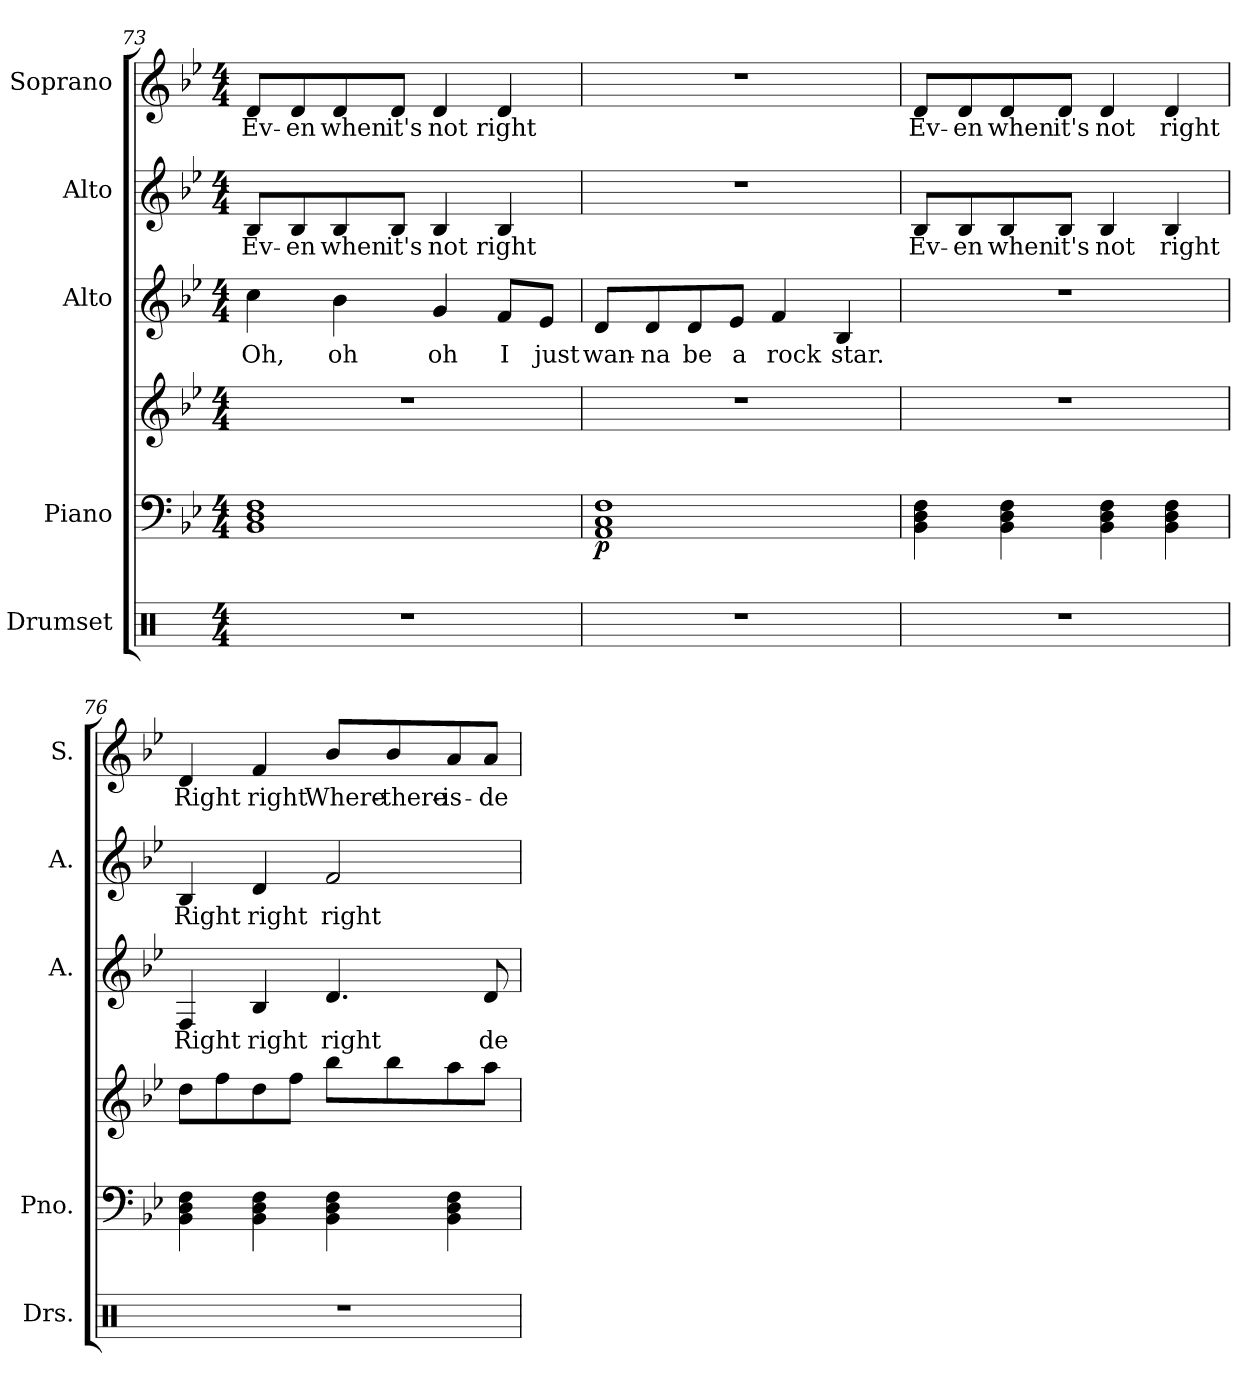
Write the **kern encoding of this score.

**kern	**kern	**kern	**dynam	**kern	**text	**kern	**text	**kern	**text
*part5	*part4	*part4	*part4	*part3	*part3	*part2	*part2	*part1	*part1
*staff6	*staff5	*staff4	*staff4/5	*staff3	*staff3	*staff2	*staff2	*staff1	*staff1
*I"Drumset	*I"Piano	*	*	*I"Alto	*	*I"Alto	*	*I"Soprano	*
*I'Drs.	*I'Pno.	*	*	*I'A.	*	*I'A.	*	*I'S.	*
*clefX	*clefF4	*clefG2	*	*clefG2	*	*clefG2	*	*clefG2	*
*k[]	*k[b-e-]	*k[b-e-]	*	*k[b-e-]	*	*k[b-e-]	*	*k[b-e-]	*
*M4/4	*M4/4	*M4/4	*	*M4/4	*	*M4/4	*	*M4/4	*
=73	=73	=73	=73	=73	=73	=73	=73	=73	=73
1r	1BB- 1D 1F	1r	.	4cc\	Oh,	8B-/L	Ev-	8d/L	Ev-
.	.	.	.	.	.	8B-/	-en	8d/	-en
.	.	.	.	4b-\	oh	8B-/	when	8d/	when
.	.	.	.	.	.	8B-/J	it's	8d/J	it's
.	.	.	.	4g/	oh	4B-/	not	4d/	not
.	.	.	.	8f/L	I	4B-/	right	4d/	right
.	.	.	.	8e-/J	just	.	.	.	.
=74	=74	=74	=74	=74	=74	=74	=74	=74	=74
!	!	!	!LO:DY:b=2	!	!	!	!	!	!
1r	1AA 1C 1F	1r	p	8d/L	wan-	1r	.	1r	.
.	.	.	.	8d/	-na	.	.	.	.
.	.	.	.	8d/	be	.	.	.	.
.	.	.	.	8e-/J	a	.	.	.	.
.	.	.	.	4f/	rock	.	.	.	.
.	.	.	.	4B-/	star.	.	.	.	.
!!LO:LB:g=z
=75	=75	=75	=75	=75	=75	=75	=75	=75	=75
1r	4BB-\ 4D\ 4F\	1r	.	1r	.	8B-/L	Ev-	8d/L	Ev-
.	.	.	.	.	.	8B-/	-en	8d/	-en
.	4BB-\ 4D\ 4F\	.	.	.	.	8B-/	when	8d/	when
.	.	.	.	.	.	8B-/J	it's	8d/J	it's
.	4BB-\ 4D\ 4F\	.	.	.	.	4B-/	not	4d/	not
.	4BB-\ 4D\ 4F\	.	.	.	.	4B-/	right	4d/	right
=76	=76	=76	=76	=76	=76	=76	=76	=76	=76
1r	4BB-\ 4D\ 4F\	8dd\L	.	4F/	Right	4B-/	Right	4d/	Right
.	.	8ff\	.	.	.	.	.	.	.
.	4BB-\ 4D\ 4F\	8dd\	.	4B-/	right	4d/	right	4f/	right
.	.	8ff\J	.	.	.	.	.	.	.
.	4BB-\ 4D\ 4F\	8bb-\L	.	4.d/	right	2f/	right	8b-/L	-Where-
.	.	8bb-\	.	.	.	.	.	8b-/	-there-
.	4BB-\ 4D\ 4F\	8aa\	.	.	.	.	.	8a/	-is-
.	.	8aa\J	.	8d/	de	.	.	8a/J	-de-
=	=	=	=	=	=	=	=	=	=
*-	*-	*-	*-	*-	*-	*-	*-	*-	*-
